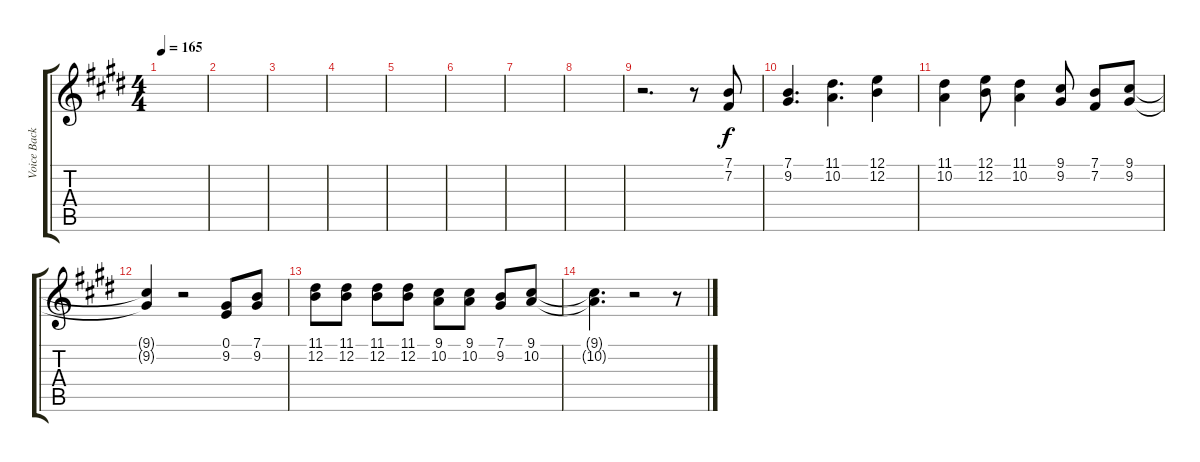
\track ("Voice Backup" "Voice Back") {instrument pad4choir}
\staff {score tabs}
\tuning (E4 B3 G3 D3 A2 E2) {hide}
\ts (4 4)
\tempo 165
\clef g2
\ks e
|
|
|
|
|
|
|
|
r.2{d} r.8 (7.1 7.2).8{volume 8} |
(7.1 9.2).4{d} (11.1 10.2).4{d} (12.1 12.2).4 |
(11.1 10.2).4 (12.1 12.2).8 (11.1 10.2).4 (9.1 9.2).8 (7.1 7.2).8 (9.1 9.2).8 |
(9.1{t} 9.2{t}).4 r.2 (0.1 9.2).8 (7.1 9.2).8 |
(11.1 12.2).8 (11.1 12.2).8 (11.1 12.2).8 (11.1 12.2).8 (9.1 10.2).8 (9.1 10.2).8 (7.1 9.2).8 (9.1 10.2).8 |
(9.1{t} 10.2{t}).4{d} r.2 r.8
